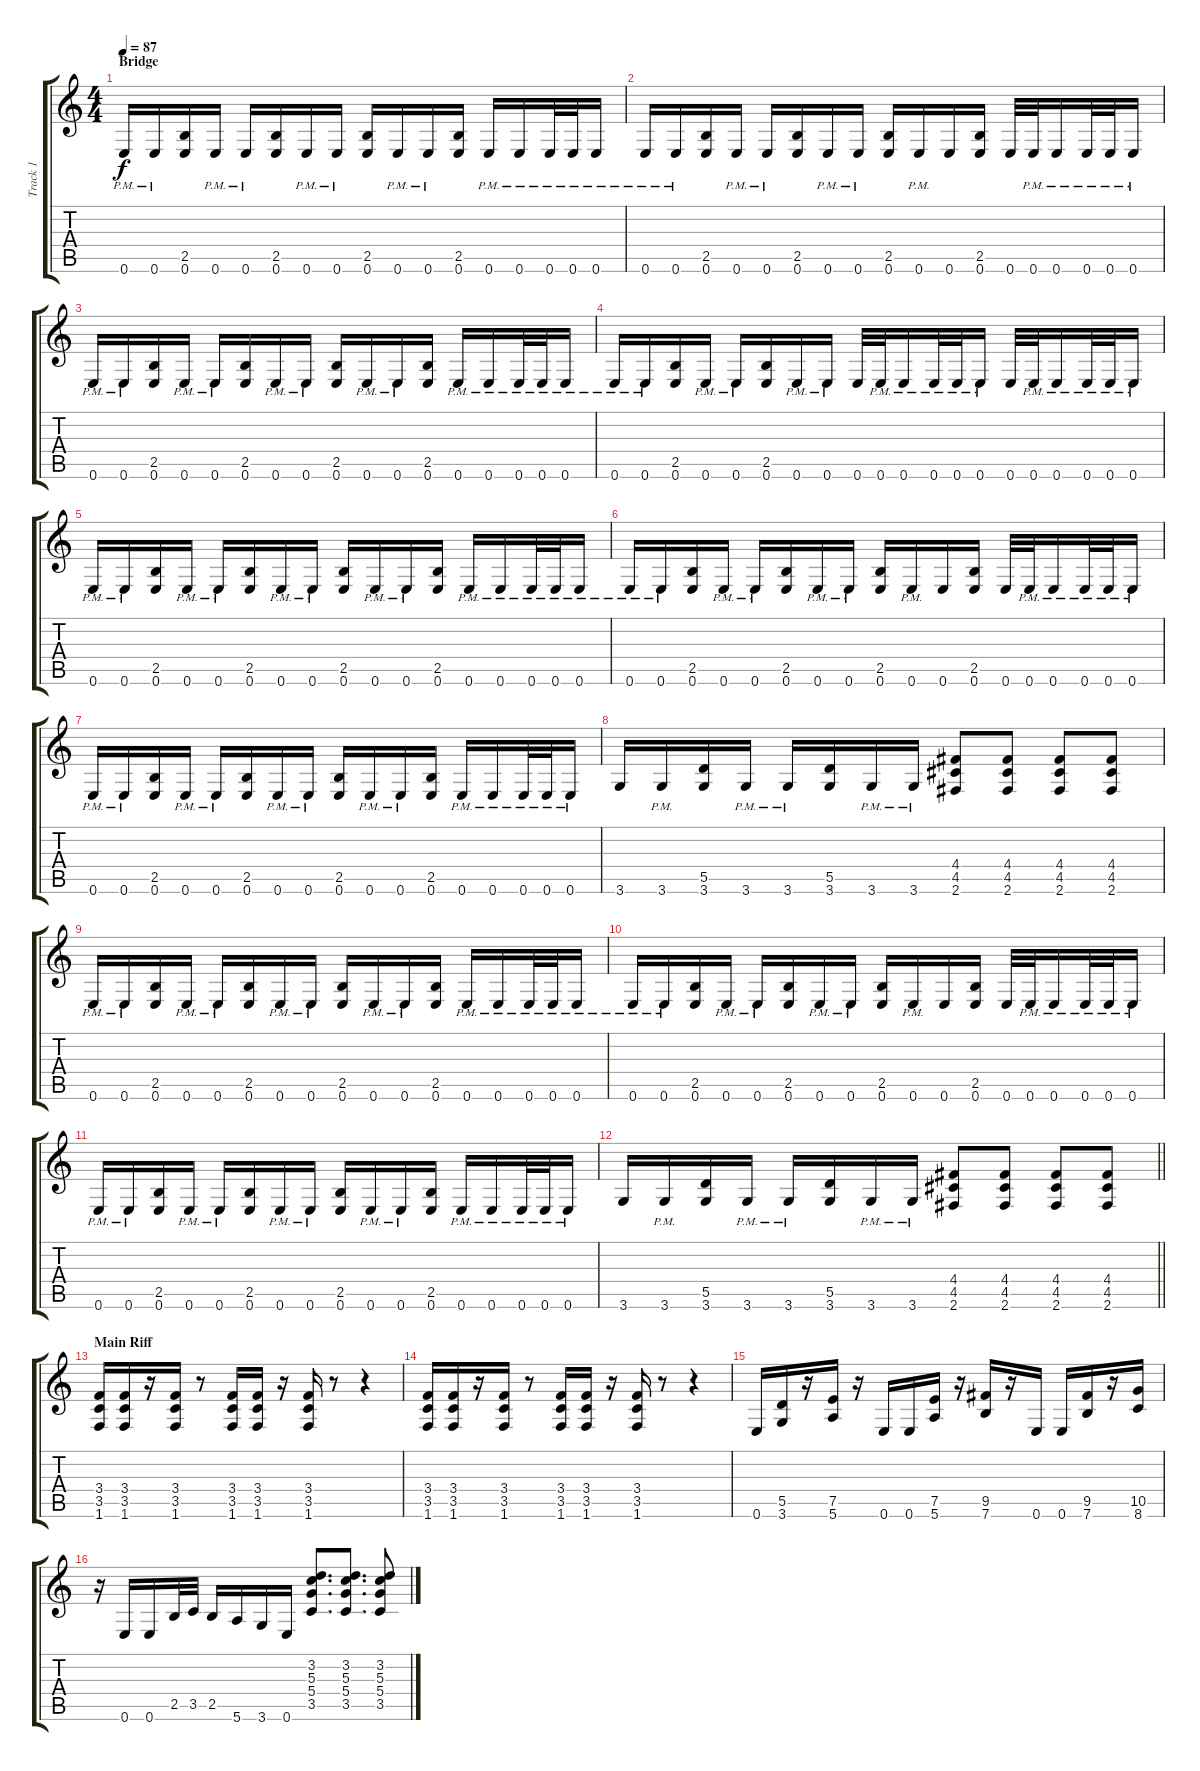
\track ("Track 1" "Track 1") {instrument distortionguitar}
\staff {score tabs}
\tuning (E4 B3 G3 D3 A2 E2) {hide}
\ts (4 4)
\section ("" "Bridge")
\tempo 87
\clef g2
\ks c
0.6{pm}.16{dy f} 0.6{pm}.16 (2.5 0.6).16 0.6{pm}.16 0.6{pm}.16 (2.5 0.6).16 0.6{pm}.16 0.6{pm}.16 (2.5 0.6).16 0.6{pm}.16 0.6{pm}.16 (2.5 0.6).16 0.6{pm}.16 0.6{pm}.16 0.6{pm}.32 0.6{pm}.32 0.6{pm}.16 |
0.6{pm}.16 0.6{pm}.16 (2.5 0.6).16 0.6{pm}.16 0.6{pm}.16 (2.5 0.6).16 0.6{pm}.16 0.6{pm}.16 (2.5 0.6).16 0.6{pm}.16 0.6.16 (2.5 0.6).16 0.6.32 0.6{pm}.32 0.6{pm}.16 0.6{pm}.32 0.6{pm}.32 0.6{pm}.16 |
0.6{pm}.16 0.6{pm}.16 (2.5 0.6).16 0.6{pm}.16 0.6{pm}.16 (2.5 0.6).16 0.6{pm}.16 0.6{pm}.16 (2.5 0.6).16 0.6{pm}.16 0.6{pm}.16 (2.5 0.6).16 0.6{pm}.16 0.6{pm}.16 0.6{pm}.32 0.6{pm}.32 0.6{pm}.16 |
0.6{pm}.16 0.6{pm}.16 (2.5 0.6).16 0.6{pm}.16 0.6{pm}.16 (2.5 0.6).16 0.6{pm}.16 0.6{pm}.16 0.6.32 0.6{pm}.32 0.6{pm}.16 0.6{pm}.32 0.6{pm}.32 0.6{pm}.16 0.6.32 0.6{pm}.32 0.6{pm}.16 0.6{pm}.32 0.6{pm}.32 0.6{pm}.16 |
0.6{pm}.16 0.6{pm}.16 (2.5 0.6).16 0.6{pm}.16 0.6{pm}.16 (2.5 0.6).16 0.6{pm}.16 0.6{pm}.16 (2.5 0.6).16 0.6{pm}.16 0.6{pm}.16 (2.5 0.6).16 0.6{pm}.16 0.6{pm}.16 0.6{pm}.32 0.6{pm}.32 0.6{pm}.16 |
0.6{pm}.16 0.6{pm}.16 (2.5 0.6).16 0.6{pm}.16 0.6{pm}.16 (2.5 0.6).16 0.6{pm}.16 0.6{pm}.16 (2.5 0.6).16 0.6{pm}.16 0.6.16 (2.5 0.6).16 0.6.32 0.6{pm}.32 0.6{pm}.16 0.6{pm}.32 0.6{pm}.32 0.6{pm}.16 |
0.6{pm}.16 0.6{pm}.16 (2.5 0.6).16 0.6{pm}.16 0.6{pm}.16 (2.5 0.6).16 0.6{pm}.16 0.6{pm}.16 (2.5 0.6).16 0.6{pm}.16 0.6{pm}.16 (2.5 0.6).16 0.6{pm}.16 0.6{pm}.16 0.6{pm}.32 0.6{pm}.32 0.6{pm}.16 |
3.6.16 3.6{pm}.16 (5.5 3.6).16 3.6{pm}.16 3.6{pm}.16 (5.5 3.6).16 3.6{pm}.16 3.6{pm}.16 (4.4 4.5 2.6).8 (4.4 4.5 2.6).8 (4.4 4.5 2.6).8 (4.4 4.5 2.6).8 |
0.6{pm}.16 0.6{pm}.16 (2.5 0.6).16 0.6{pm}.16 0.6{pm}.16 (2.5 0.6).16 0.6{pm}.16 0.6{pm}.16 (2.5 0.6).16 0.6{pm}.16 0.6{pm}.16 (2.5 0.6).16 0.6{pm}.16 0.6{pm}.16 0.6{pm}.32 0.6{pm}.32 0.6{pm}.16 |
0.6{pm}.16 0.6{pm}.16 (2.5 0.6).16 0.6{pm}.16 0.6{pm}.16 (2.5 0.6).16 0.6{pm}.16 0.6{pm}.16 (2.5 0.6).16 0.6{pm}.16 0.6.16 (2.5 0.6).16 0.6.32 0.6{pm}.32 0.6{pm}.16 0.6{pm}.32 0.6{pm}.32 0.6{pm}.16 |
0.6{pm}.16 0.6{pm}.16 (2.5 0.6).16 0.6{pm}.16 0.6{pm}.16 (2.5 0.6).16 0.6{pm}.16 0.6{pm}.16 (2.5 0.6).16 0.6{pm}.16 0.6{pm}.16 (2.5 0.6).16 0.6{pm}.16 0.6{pm}.16 0.6{pm}.32 0.6{pm}.32 0.6{pm}.16 |
\barLineRight lightlight
3.6.16 3.6{pm}.16 (5.5 3.6).16 3.6{pm}.16 3.6{pm}.16 (5.5 3.6).16 3.6{pm}.16 3.6{pm}.16 (4.4 4.5 2.6).8 (4.4 4.5 2.6).8 (4.4 4.5 2.6).8 (4.4 4.5 2.6).8 |
\section ("" "Main Riff")
(3.4 3.5 1.6).16 (3.4 3.5 1.6).16 r.16 (3.4 3.5 1.6).16 r.8 (3.4 3.5 1.6).16 (3.4 3.5 1.6).16 r.16 (3.4 3.5 1.6).16 r.8 r.4 |
(3.4 3.5 1.6).16 (3.4 3.5 1.6).16 r.16 (3.4 3.5 1.6).16 r.8 (3.4 3.5 1.6).16 (3.4 3.5 1.6).16 r.16 (3.4 3.5 1.6).16 r.8 r.4 |
0.6.16 (5.5 3.6).16 r.16 (7.5 5.6).16 r.16 0.6.16 0.6.16 (7.5 5.6).16 r.16 (9.5 7.6).16 r.16 0.6.16 0.6.16 (9.5 7.6).16 r.16 (10.5 8.6).16 |
r.16 0.6.16 0.6.16 2.5.32 3.5.32 2.5.16 5.6.16 3.6.16 0.6.16 (3.2 5.3 5.4 3.5).8{d} (3.2 5.3 5.4 3.5).8{d} (3.2 5.3 5.4 3.5).8
